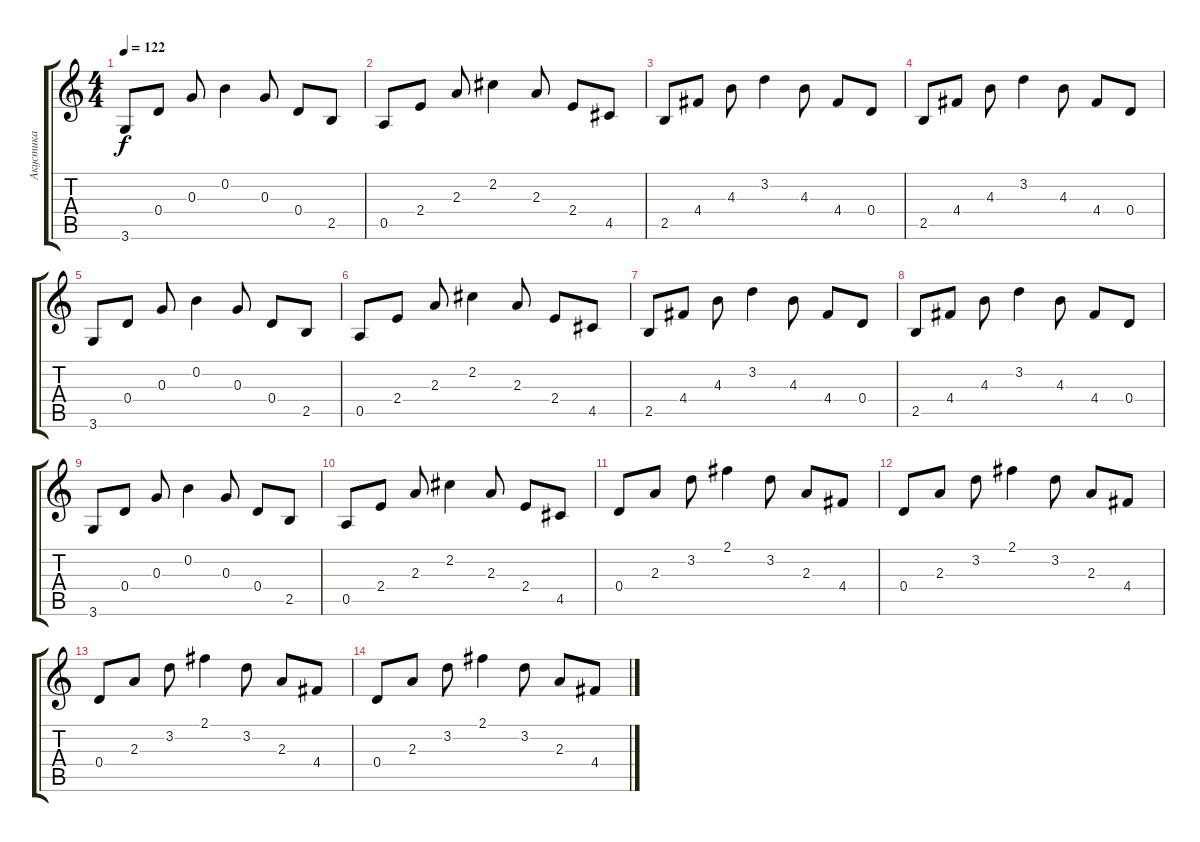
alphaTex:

\track ("Акустика" "Акустика") {instrument acousticguitarsteel}
\staff {score tabs}
\tuning (E4 B3 G3 D3 A2 E2) {hide}
\ts (4 4)
\tempo 122
\clef g2
\ks c
3.6.8{dy f} 0.4.8 0.3.8 0.2.4 0.3.8 0.4.8 2.5.8 |
0.5.8 2.4.8 2.3.8 2.2.4 2.3.8 2.4.8 4.5.8 |
2.5.8 4.4.8 4.3.8 3.2.4 4.3.8 4.4.8 0.4.8 |
2.5.8 4.4.8 4.3.8 3.2.4 4.3.8 4.4.8 0.4.8 |
3.6.8 0.4.8 0.3.8 0.2.4 0.3.8 0.4.8 2.5.8 |
0.5.8 2.4.8 2.3.8 2.2.4 2.3.8 2.4.8 4.5.8 |
2.5.8 4.4.8 4.3.8 3.2.4 4.3.8 4.4.8 0.4.8 |
2.5.8 4.4.8 4.3.8 3.2.4 4.3.8 4.4.8 0.4.8 |
3.6.8 0.4.8 0.3.8 0.2.4 0.3.8 0.4.8 2.5.8 |
0.5.8 2.4.8 2.3.8 2.2.4 2.3.8 2.4.8 4.5.8 |
0.4.8 2.3.8 3.2.8 2.1.4 3.2.8 2.3.8 4.4.8 |
0.4.8 2.3.8 3.2.8 2.1.4 3.2.8 2.3.8 4.4.8 |
0.4.8 2.3.8 3.2.8 2.1.4 3.2.8 2.3.8 4.4.8 |
0.4.8 2.3.8 3.2.8 2.1.4 3.2.8 2.3.8 4.4.8
